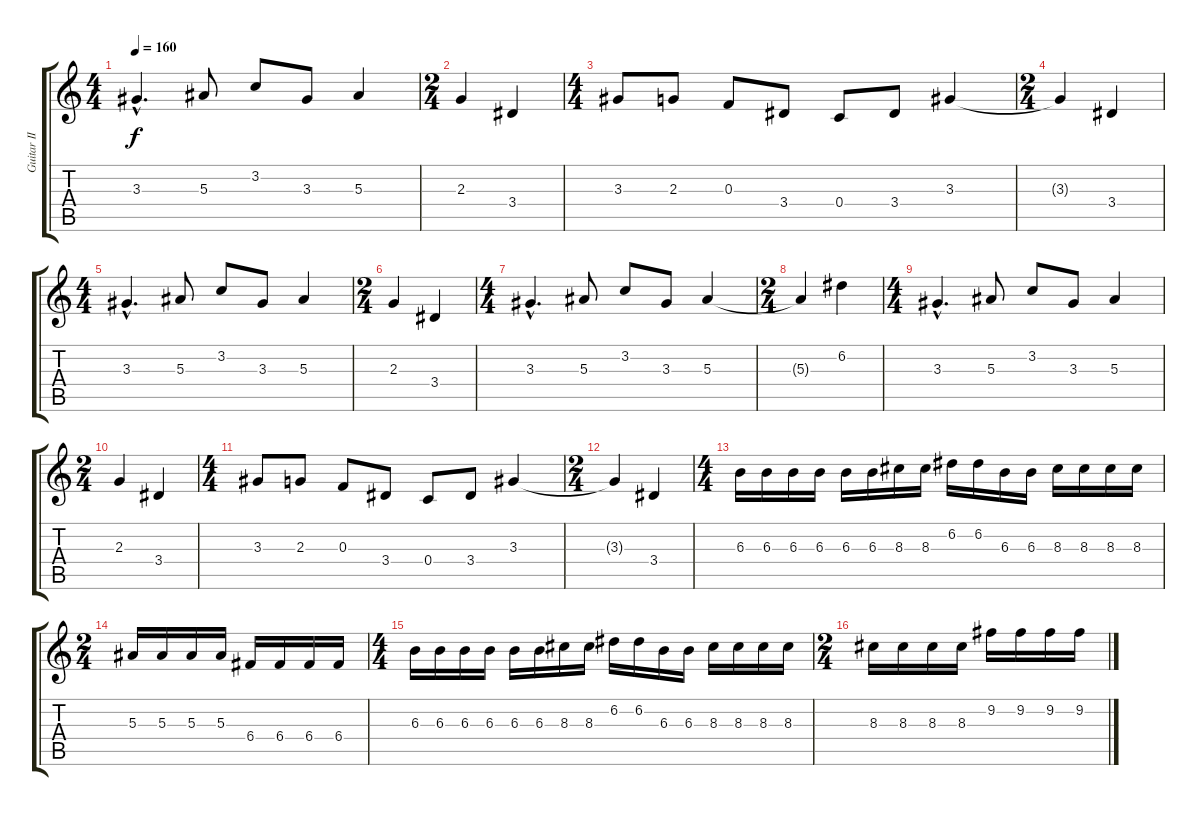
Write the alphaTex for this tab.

\track ("Guitar II" "Guitar II") {instrument distortionguitar}
\staff {score tabs}
\tuning (D4 A3 F3 C3 G2 D2) {hide}
\ts (4 4)
\tempo 160
\clef g2
\ks c
3.3{hac}.4{d dy f} 5.3.8 3.2.8 3.3.8 5.3.4 |
\ts (2 4)
2.3.4 3.4.4 |
\ts (4 4)
3.3.8 2.3.8 0.3.8 3.4.8 0.4.8 3.4.8 3.3.4 |
\ts (2 4)
3.3{t}.4 3.4.4 |
\ts (4 4)
3.3{hac}.4{d} 5.3.8 3.2.8 3.3.8 5.3.4 |
\ts (2 4)
2.3.4 3.4.4 |
\ts (4 4)
3.3{hac}.4{d} 5.3.8 3.2.8 3.3.8 5.3.4 |
\ts (2 4)
5.3{t}.4 6.2.4 |
\ts (4 4)
3.3{hac}.4{d} 5.3.8 3.2.8 3.3.8 5.3.4 |
\ts (2 4)
2.3.4 3.4.4 |
\ts (4 4)
3.3.8 2.3.8 0.3.8 3.4.8 0.4.8 3.4.8 3.3.4 |
\ts (2 4)
3.3{t}.4 3.4.4 |
\ts (4 4)
6.3.16 6.3.16 6.3.16 6.3.16 6.3.16 6.3.16 8.3.16 8.3.16 6.2.16 6.2.16 6.3.16 6.3.16 8.3.16 8.3.16 8.3.16 8.3.16 |
\ts (2 4)
5.3.16 5.3.16 5.3.16 5.3.16 6.4.16 6.4.16 6.4.16 6.4.16 |
\ts (4 4)
6.3.16 6.3.16 6.3.16 6.3.16 6.3.16 6.3.16 8.3.16 8.3.16 6.2.16 6.2.16 6.3.16 6.3.16 8.3.16 8.3.16 8.3.16 8.3.16 |
\ts (2 4)
8.3.16 8.3.16 8.3.16 8.3.16 9.2.16 9.2.16 9.2.16 9.2.16
